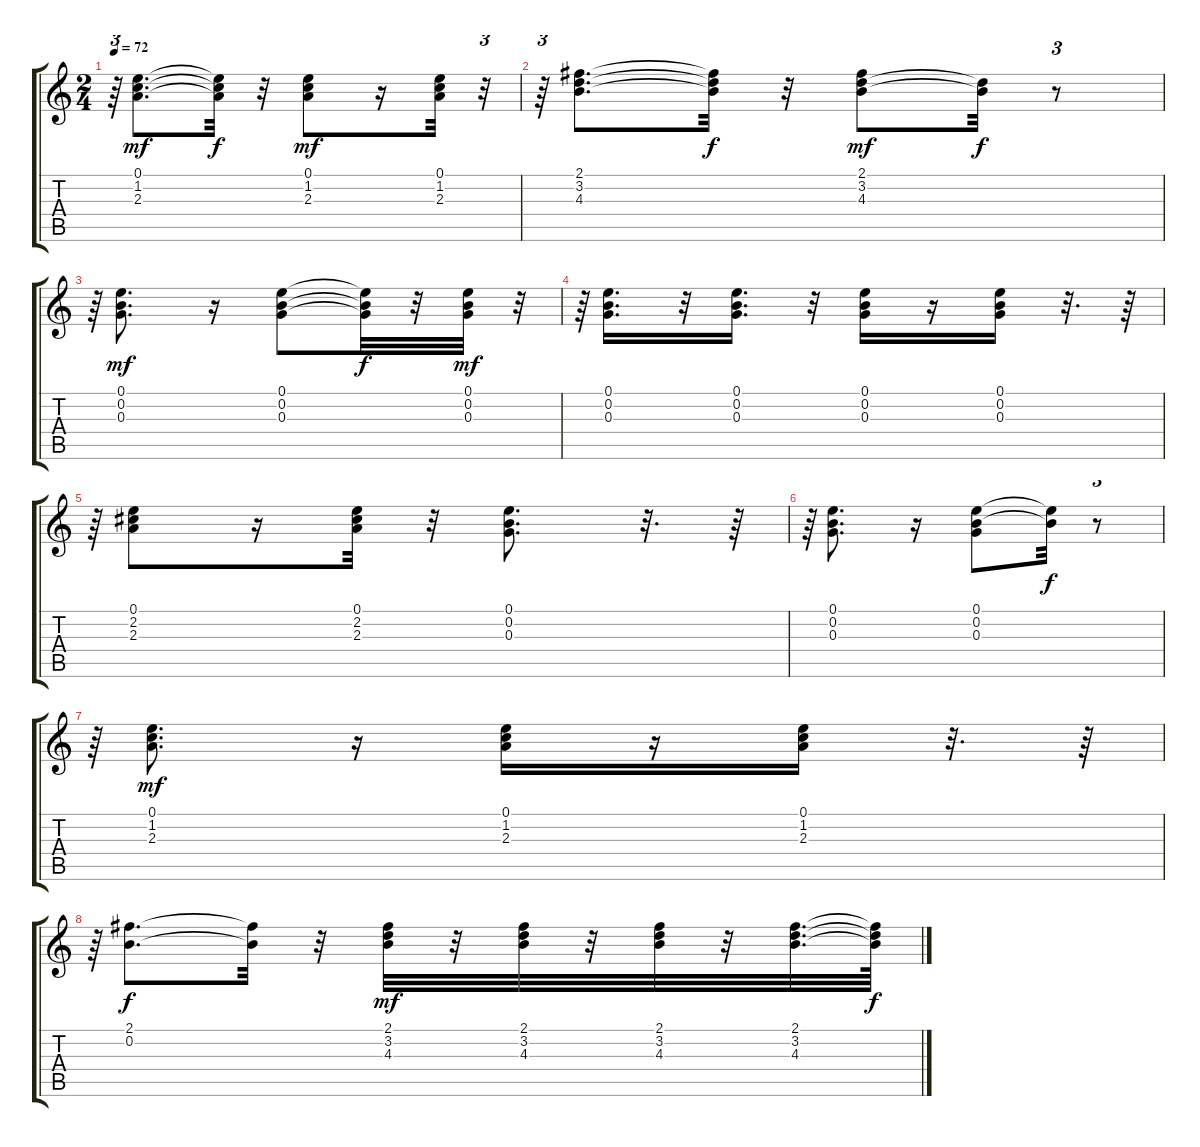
\track "" {instrument acousticguitarsteel}
\staff {score tabs}
\tuning (E4 B3 G3 D3 A2 E2) {hide}
\ts (2 4)
\tempo 72
\clef g2
\ks c
r.64{tu (3 2) dy mf} (0.1 1.2 2.3).8{d} (0.1{t} 1.2{t} 2.3{t}).32{dy f} r.32 (0.1 1.2 2.3).8{dy mf} r.16 (0.1 1.2 2.3).32 r.32{tu (3 2)} |
r.64{tu (3 2)} (2.1 3.2 4.3).8{d} (2.1{t} 3.2{t} 4.3{t}).32{dy f} r.32 (2.1 3.2 4.3).8{dy mf} (3.2{t} 4.3{t}).32{dy f} r.8{tu (3 2)} |
r.64{tu (3 2)} (0.1 0.2 0.3).8{d dy mf} r.16 (0.1 0.2 0.3).8 (0.1{t} 0.2{t} 0.3{t}).32{dy f} r.32 (0.1 0.2 0.3).32{dy mf} r.32{tu (3 2)} |
r.64{tu (3 2)} (0.1 0.2 0.3).16{d} r.32 (0.1 0.2 0.3).16{d} r.32 (0.1 0.2 0.3).16 r.16 (0.1 0.2 0.3).16 r.32{d} r.64 |
r.64{tu (3 2)} (0.1 2.2 2.3).8 r.16 (0.1 2.2 2.3).32 r.32 (0.1 0.2 0.3).8{d} r.32{d} r.64 |
r.64{tu (3 2)} (0.1 0.2 0.3).8{d} r.16 (0.1 0.2 0.3).8 (0.1{t} 0.2{t}).32{dy f} r.8{tu (3 2)} |
r.64{tu (3 2)} (0.1 1.2 2.3).8{d dy mf} r.16 (0.1 1.2 2.3).16 r.16 (0.1 1.2 2.3).16 r.32{d} r.64 |
r.64{tu (3 2)} (2.1 0.2).8{d dy f} (2.1{t} 0.2{t}).32 r.32 (2.1 3.2 4.3).32{dy mf} r.32 (2.1 3.2 4.3).32 r.32 (2.1 3.2 4.3).32 r.32 (2.1 3.2 4.3).32{d} (2.1{t} 3.2{t} 4.3{t}).64{dy f}
